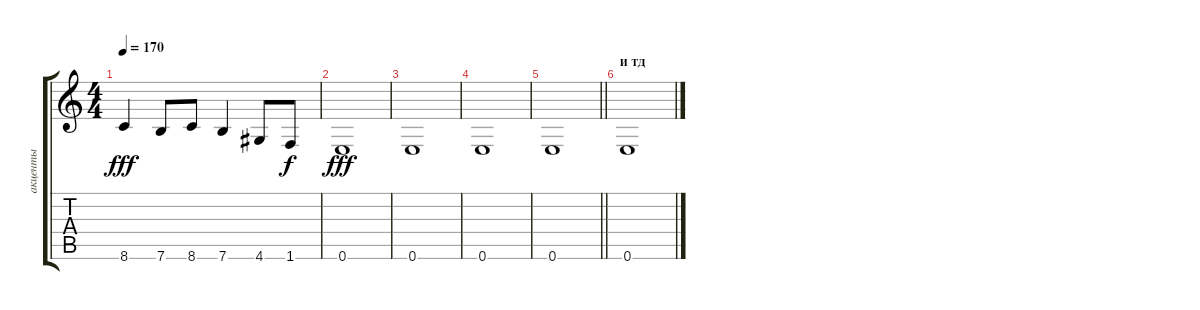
\track ("акценты" "акценты") {instrument acousticguitarsteel}
\staff {score tabs}
\tuning (E4 B3 G3 D3 A2 E2) {hide}
\ts (4 4)
\tempo 170
\clef g2
\ks c
8.6.4{dy fff} 7.6.8 8.6.8 7.6.4 4.6.8 1.6.8{dy f} |
0.6.1{dy fff} |
0.6.1 |
0.6.1 |
\barLineRight lightlight
0.6.1 |
\section ("" "и тд")
0.6.1
